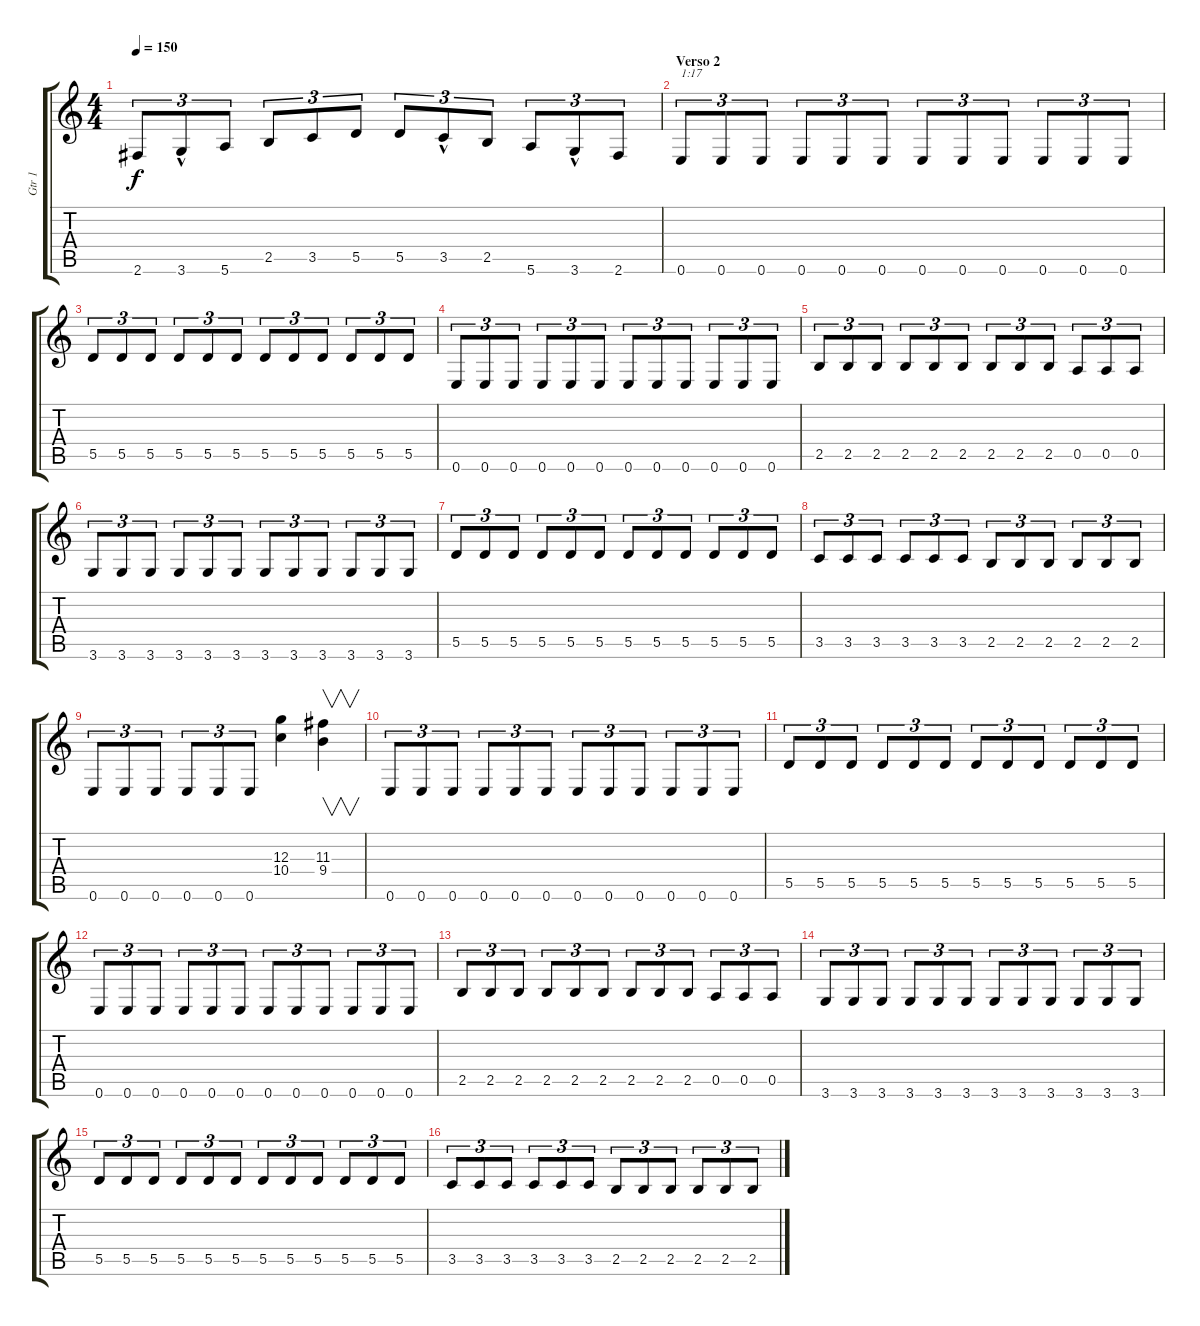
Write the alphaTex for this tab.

\track ("Gtr 1" "Gtr 1") {instrument overdrivenguitar}
\staff {score tabs}
\tuning (E4 B3 G3 D3 A2 E2) {hide}
\ts (4 4)
\tempo 150
\clef g2
\ks c
2.6.8{tu (3 2) dy f} 3.6{hac}.8{tu (3 2)} 5.6.8{tu (3 2)} 2.5.8{tu (3 2)} 3.5.8{tu (3 2)} 5.5.8{tu (3 2)} 5.5.8{tu (3 2)} 3.5{hac}.8{tu (3 2)} 2.5.8{tu (3 2)} 5.6.8{tu (3 2)} 3.6{hac}.8{tu (3 2)} 2.6.8{tu (3 2)} |
\section ("" "Verso 2")
0.6.8{tu (3 2) txt "1:17"} 0.6.8{tu (3 2)} 0.6.8{tu (3 2)} 0.6.8{tu (3 2)} 0.6.8{tu (3 2)} 0.6.8{tu (3 2)} 0.6.8{tu (3 2)} 0.6.8{tu (3 2)} 0.6.8{tu (3 2)} 0.6.8{tu (3 2)} 0.6.8{tu (3 2)} 0.6.8{tu (3 2)} |
5.5.8{tu (3 2)} 5.5.8{tu (3 2)} 5.5.8{tu (3 2)} 5.5.8{tu (3 2)} 5.5.8{tu (3 2)} 5.5.8{tu (3 2)} 5.5.8{tu (3 2)} 5.5.8{tu (3 2)} 5.5.8{tu (3 2)} 5.5.8{tu (3 2)} 5.5.8{tu (3 2)} 5.5.8{tu (3 2)} |
0.6.8{tu (3 2)} 0.6.8{tu (3 2)} 0.6.8{tu (3 2)} 0.6.8{tu (3 2)} 0.6.8{tu (3 2)} 0.6.8{tu (3 2)} 0.6.8{tu (3 2)} 0.6.8{tu (3 2)} 0.6.8{tu (3 2)} 0.6.8{tu (3 2)} 0.6.8{tu (3 2)} 0.6.8{tu (3 2)} |
2.5.8{tu (3 2)} 2.5.8{tu (3 2)} 2.5.8{tu (3 2)} 2.5.8{tu (3 2)} 2.5.8{tu (3 2)} 2.5.8{tu (3 2)} 2.5.8{tu (3 2)} 2.5.8{tu (3 2)} 2.5.8{tu (3 2)} 0.5.8{tu (3 2)} 0.5.8{tu (3 2)} 0.5.8{tu (3 2)} |
3.6.8{tu (3 2)} 3.6.8{tu (3 2)} 3.6.8{tu (3 2)} 3.6.8{tu (3 2)} 3.6.8{tu (3 2)} 3.6.8{tu (3 2)} 3.6.8{tu (3 2)} 3.6.8{tu (3 2)} 3.6.8{tu (3 2)} 3.6.8{tu (3 2)} 3.6.8{tu (3 2)} 3.6.8{tu (3 2)} |
5.5.8{tu (3 2)} 5.5.8{tu (3 2)} 5.5.8{tu (3 2)} 5.5.8{tu (3 2)} 5.5.8{tu (3 2)} 5.5.8{tu (3 2)} 5.5.8{tu (3 2)} 5.5.8{tu (3 2)} 5.5.8{tu (3 2)} 5.5.8{tu (3 2)} 5.5.8{tu (3 2)} 5.5.8{tu (3 2)} |
3.5.8{tu (3 2)} 3.5.8{tu (3 2)} 3.5.8{tu (3 2)} 3.5.8{tu (3 2)} 3.5.8{tu (3 2)} 3.5.8{tu (3 2)} 2.5.8{tu (3 2)} 2.5.8{tu (3 2)} 2.5.8{tu (3 2)} 2.5.8{tu (3 2)} 2.5.8{tu (3 2)} 2.5.8{tu (3 2)} |
0.6.8{tu (3 2)} 0.6.8{tu (3 2)} 0.6.8{tu (3 2)} 0.6.8{tu (3 2)} 0.6.8{tu (3 2)} 0.6.8{tu (3 2)} (12.3 10.4).4 (11.3 9.4).4{v} |
0.6.8{tu (3 2)} 0.6.8{tu (3 2)} 0.6.8{tu (3 2)} 0.6.8{tu (3 2)} 0.6.8{tu (3 2)} 0.6.8{tu (3 2)} 0.6.8{tu (3 2)} 0.6.8{tu (3 2)} 0.6.8{tu (3 2)} 0.6.8{tu (3 2)} 0.6.8{tu (3 2)} 0.6.8{tu (3 2)} |
5.5.8{tu (3 2)} 5.5.8{tu (3 2)} 5.5.8{tu (3 2)} 5.5.8{tu (3 2)} 5.5.8{tu (3 2)} 5.5.8{tu (3 2)} 5.5.8{tu (3 2)} 5.5.8{tu (3 2)} 5.5.8{tu (3 2)} 5.5.8{tu (3 2)} 5.5.8{tu (3 2)} 5.5.8{tu (3 2)} |
0.6.8{tu (3 2)} 0.6.8{tu (3 2)} 0.6.8{tu (3 2)} 0.6.8{tu (3 2)} 0.6.8{tu (3 2)} 0.6.8{tu (3 2)} 0.6.8{tu (3 2)} 0.6.8{tu (3 2)} 0.6.8{tu (3 2)} 0.6.8{tu (3 2)} 0.6.8{tu (3 2)} 0.6.8{tu (3 2)} |
2.5.8{tu (3 2)} 2.5.8{tu (3 2)} 2.5.8{tu (3 2)} 2.5.8{tu (3 2)} 2.5.8{tu (3 2)} 2.5.8{tu (3 2)} 2.5.8{tu (3 2)} 2.5.8{tu (3 2)} 2.5.8{tu (3 2)} 0.5.8{tu (3 2)} 0.5.8{tu (3 2)} 0.5.8{tu (3 2)} |
3.6.8{tu (3 2)} 3.6.8{tu (3 2)} 3.6.8{tu (3 2)} 3.6.8{tu (3 2)} 3.6.8{tu (3 2)} 3.6.8{tu (3 2)} 3.6.8{tu (3 2)} 3.6.8{tu (3 2)} 3.6.8{tu (3 2)} 3.6.8{tu (3 2)} 3.6.8{tu (3 2)} 3.6.8{tu (3 2)} |
5.5.8{tu (3 2)} 5.5.8{tu (3 2)} 5.5.8{tu (3 2)} 5.5.8{tu (3 2)} 5.5.8{tu (3 2)} 5.5.8{tu (3 2)} 5.5.8{tu (3 2)} 5.5.8{tu (3 2)} 5.5.8{tu (3 2)} 5.5.8{tu (3 2)} 5.5.8{tu (3 2)} 5.5.8{tu (3 2)} |
3.5.8{tu (3 2)} 3.5.8{tu (3 2)} 3.5.8{tu (3 2)} 3.5.8{tu (3 2)} 3.5.8{tu (3 2)} 3.5.8{tu (3 2)} 2.5.8{tu (3 2)} 2.5.8{tu (3 2)} 2.5.8{tu (3 2)} 2.5.8{tu (3 2)} 2.5.8{tu (3 2)} 2.5.8{tu (3 2)}
